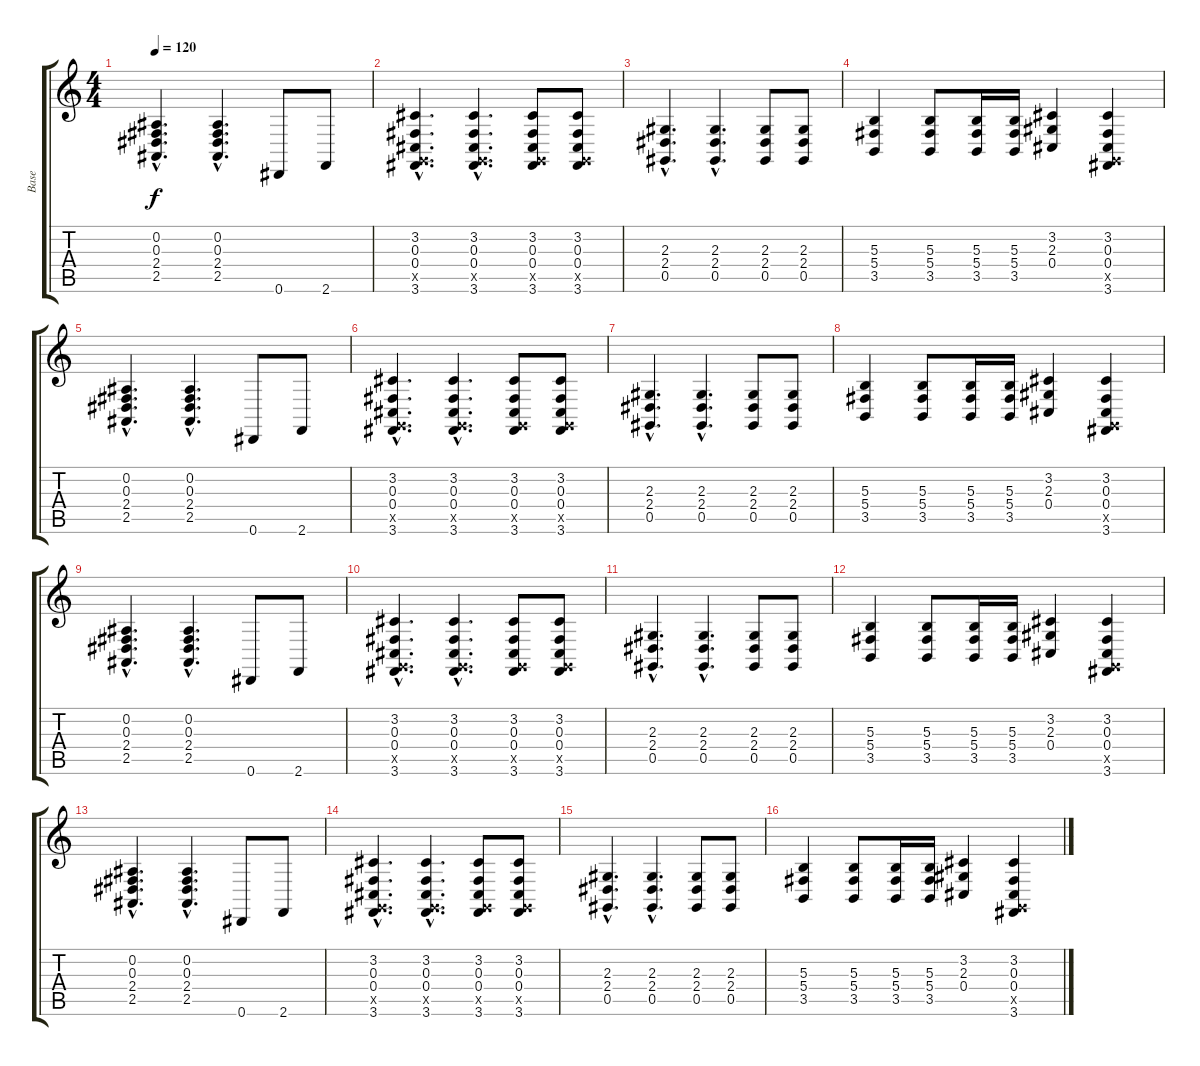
\track ("Base" "Base") {instrument brightacousticpiano}
\staff {score tabs}
\tuning (Eb4 Bb3 Gb3 Db3 Ab2 Eb2) {hide}
\ts (4 4)
\tempo 120
\clef g2
\ks c
(0.2{hac} 0.3{hac} 2.4{hac} 2.5{hac}).4{d dy f} (0.2{hac} 0.3{hac} 2.4{hac} 2.5{hac}).4{d} 0.6.8 2.6.8 |
(3.2{hac} 0.3{hac} 0.4{hac} -1.5{hac x} 3.6{hac}).4{d} (3.2{hac} 0.3{hac} 0.4{hac} -1.5{hac x} 3.6{hac}).4{d} (3.2 0.3 0.4 -1.5{x} 3.6).8 (3.2 0.3 0.4 -1.5{x} 3.6).8 |
(2.3{hac} 2.4{hac} 0.5{hac}).4{d} (2.3{hac} 2.4{hac} 0.5{hac}).4{d} (2.3 2.4 0.5).8 (2.3 2.4 0.5).8 |
(5.3 5.4 3.5).4 (5.3 5.4 3.5).8 (5.3 5.4 3.5).16 (5.3 5.4 3.5).16 (3.2 2.3 0.4).4 (3.2 0.3 0.4 -1.5{x} 3.6).4 |
(0.2{hac} 0.3{hac} 2.4{hac} 2.5{hac}).4{d} (0.2{hac} 0.3{hac} 2.4{hac} 2.5{hac}).4{d} 0.6.8 2.6.8 |
(3.2{hac} 0.3{hac} 0.4{hac} -1.5{hac x} 3.6{hac}).4{d} (3.2{hac} 0.3{hac} 0.4{hac} -1.5{hac x} 3.6{hac}).4{d} (3.2 0.3 0.4 -1.5{x} 3.6).8 (3.2 0.3 0.4 -1.5{x} 3.6).8 |
(2.3{hac} 2.4{hac} 0.5{hac}).4{d} (2.3{hac} 2.4{hac} 0.5{hac}).4{d} (2.3 2.4 0.5).8 (2.3 2.4 0.5).8 |
(5.3 5.4 3.5).4 (5.3 5.4 3.5).8 (5.3 5.4 3.5).16 (5.3 5.4 3.5).16 (3.2 2.3 0.4).4 (3.2 0.3 0.4 -1.5{x} 3.6).4 |
(0.2{hac} 0.3{hac} 2.4{hac} 2.5{hac}).4{d} (0.2{hac} 0.3{hac} 2.4{hac} 2.5{hac}).4{d} 0.6.8 2.6.8 |
(3.2{hac} 0.3{hac} 0.4{hac} -1.5{hac x} 3.6{hac}).4{d} (3.2{hac} 0.3{hac} 0.4{hac} -1.5{hac x} 3.6{hac}).4{d} (3.2 0.3 0.4 -1.5{x} 3.6).8 (3.2 0.3 0.4 -1.5{x} 3.6).8 |
(2.3{hac} 2.4{hac} 0.5{hac}).4{d} (2.3{hac} 2.4{hac} 0.5{hac}).4{d} (2.3 2.4 0.5).8 (2.3 2.4 0.5).8 |
(5.3 5.4 3.5).4 (5.3 5.4 3.5).8 (5.3 5.4 3.5).16 (5.3 5.4 3.5).16 (3.2 2.3 0.4).4 (3.2 0.3 0.4 -1.5{x} 3.6).4 |
(0.2{hac} 0.3{hac} 2.4{hac} 2.5{hac}).4{d} (0.2{hac} 0.3{hac} 2.4{hac} 2.5{hac}).4{d} 0.6.8 2.6.8 |
(3.2{hac} 0.3{hac} 0.4{hac} -1.5{hac x} 3.6{hac}).4{d} (3.2{hac} 0.3{hac} 0.4{hac} -1.5{hac x} 3.6{hac}).4{d} (3.2 0.3 0.4 -1.5{x} 3.6).8 (3.2 0.3 0.4 -1.5{x} 3.6).8 |
(2.3{hac} 2.4{hac} 0.5{hac}).4{d} (2.3{hac} 2.4{hac} 0.5{hac}).4{d} (2.3 2.4 0.5).8 (2.3 2.4 0.5).8 |
(5.3 5.4 3.5).4 (5.3 5.4 3.5).8 (5.3 5.4 3.5).16 (5.3 5.4 3.5).16 (3.2 2.3 0.4).4 (3.2 0.3 0.4 -1.5{x} 3.6).4
